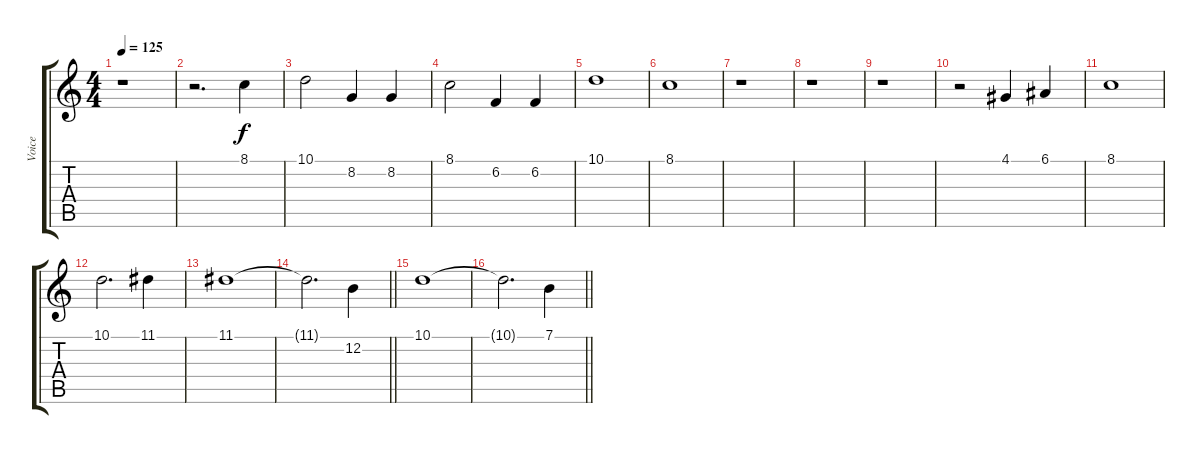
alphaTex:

\track ("Voice" "Voice") {instrument lead6voice}
\staff {score tabs}
\tuning (E4 B3 G3 D3 A2 E2) {hide}
\ts (4 4)
\tempo 125
\clef g2
\ks c
r.1{dy f} |
r.2{d} 8.1.4 |
10.1.2 8.2.4 8.2.4 |
8.1.2 6.2.4 6.2.4 |
10.1.1 |
8.1.1 |
r.1 |
r.1 |
r.1 |
r.2 4.1.4 6.1.4 |
8.1.1 |
10.1.2{d} 11.1.4 |
11.1.1 |
\barLineRight lightlight
11.1{t}.2{d} 12.2.4 |
10.1.1 |
\barLineRight lightlight
10.1{t}.2{d} 7.1.4
